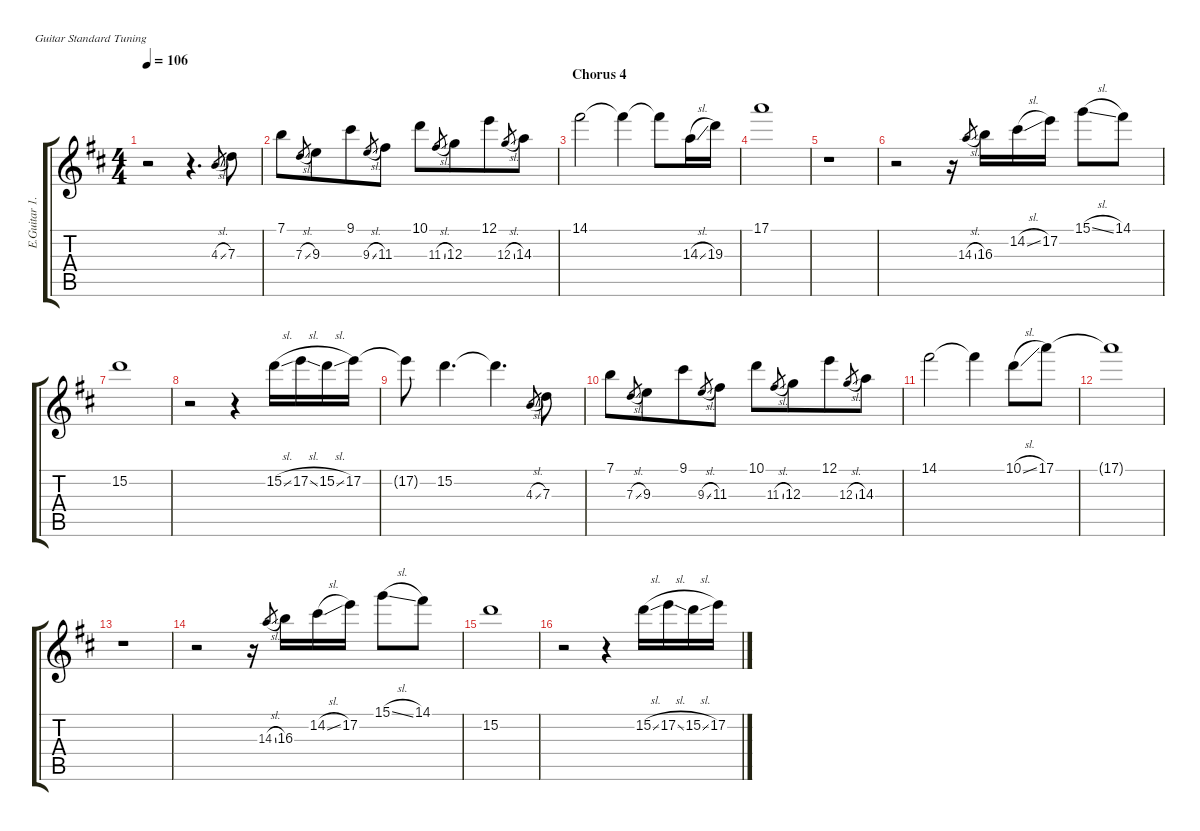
\defaultSystemsLayout 4
\hideDynamics
\track ("E.Guitar 1." "E.Guitar 1.") {defaultSystemsLayout 4 instrument overdrivenguitar}
\staff {score tabs}
\tuning (E4 B3 G3 D3 A2 E2)
\ts (4 4)
\tempo 106
\clef g2
\ks d
r.2{dy mf beam Down} r.4{d beam Down} 4.3{sl acc forcenatural}.8{gr beam Up} 7.3{acc forcenatural}.8{beam Down} |
7.1{acc forcenatural}.8{beam Down} 7.3{sl acc forcenatural}.8{gr beam Up} 9.3{acc forcenatural}.8{beam Down beam merge} 9.1{acc #}.8{beam Down} 9.3{sl acc forcenatural}.8{gr beam Up} 11.3{acc #}.8{beam Down} 10.1{acc forcenatural}.8{beam Down} 11.3{sl acc #}.8{gr beam Up} 12.3{acc forcenatural}.8{beam Down beam merge} 12.1{acc forcenatural}.8{beam Down beam merge} 12.3{sl acc forcenatural}.8{gr beam Up beam merge} 14.3{acc forcenatural}.8{beam Down} |
\section ("" "Chorus 4")
14.1{acc #}.2{beam Down} 14.1{t acc #}.4{beam Down} 14.1{t acc #}.8{beam Down} 14.3{sl acc forcenatural}.16{beam Down} 19.3{acc forcenatural}.16{beam Down} |
17.1{acc forcenatural}.1{beam Down} |
r.1{beam Down} |
r.2{beam Down} r.16{beam Down} 14.3{sl acc forcenatural}.8{gr beam Up} 16.3{acc forcenatural}.16{beam Down} 14.2{sl acc #}.16{beam Down} 17.2{acc forcenatural}.16{beam Down} 15.1{sl acc forcenatural}.8{beam Down} 14.1{acc #}.8{beam Down} |
15.2{acc forcenatural}.1{beam Down} |
r.2{beam Down} r.4{beam Down} 15.2{sl acc forcenatural}.16{beam Down} 17.2{sl acc forcenatural}.16{beam Down} 15.2{sl acc forcenatural}.16{beam Down} 17.2{acc forcenatural}.16{beam Down} |
17.2{t acc forcenatural}.8{beam Down} 15.2{acc forcenatural}.4{d beam Down} 15.2{t acc forcenatural}.4{d beam Down} 4.3{sl acc forcenatural}.8{gr beam Up} 7.3{acc forcenatural}.8{beam Down} |
7.1{acc forcenatural}.8{beam Down} 7.3{sl acc forcenatural}.8{gr beam Up} 9.3{acc forcenatural}.8{beam Down beam merge} 9.1{acc #}.8{beam Down} 9.3{sl acc forcenatural}.8{gr beam Up} 11.3{acc #}.8{beam Down} 10.1{acc forcenatural}.8{beam Down} 11.3{sl acc #}.8{gr beam Up} 12.3{acc forcenatural}.8{beam Down beam merge} 12.1{acc forcenatural}.8{beam Down beam merge} 12.3{sl acc forcenatural}.8{gr beam Up beam merge} 14.3{acc forcenatural}.8{beam Down} |
14.1{acc #}.2{beam Down} 14.1{t acc #}.4{beam Down} 10.1{sl acc forcenatural}.8{beam Down} 17.1{acc forcenatural}.8{beam Down} |
17.1{t acc forcenatural}.1{beam Down} |
r.1{beam Down} |
r.2{beam Down} r.16{beam Down} 14.3{sl acc forcenatural}.8{gr beam Up} 16.3{acc forcenatural}.16{beam Down} 14.2{sl acc #}.16{beam Down} 17.2{acc forcenatural}.16{beam Down} 15.1{sl acc forcenatural}.8{beam Down} 14.1{acc #}.8{beam Down} |
15.2{acc forcenatural}.1{beam Down} |
r.2{beam Down} r.4{beam Down} 15.2{sl acc forcenatural}.16{beam Down} 17.2{sl acc forcenatural}.16{beam Down} 15.2{sl acc forcenatural}.16{beam Down} 17.2{acc forcenatural}.16{beam Down}
